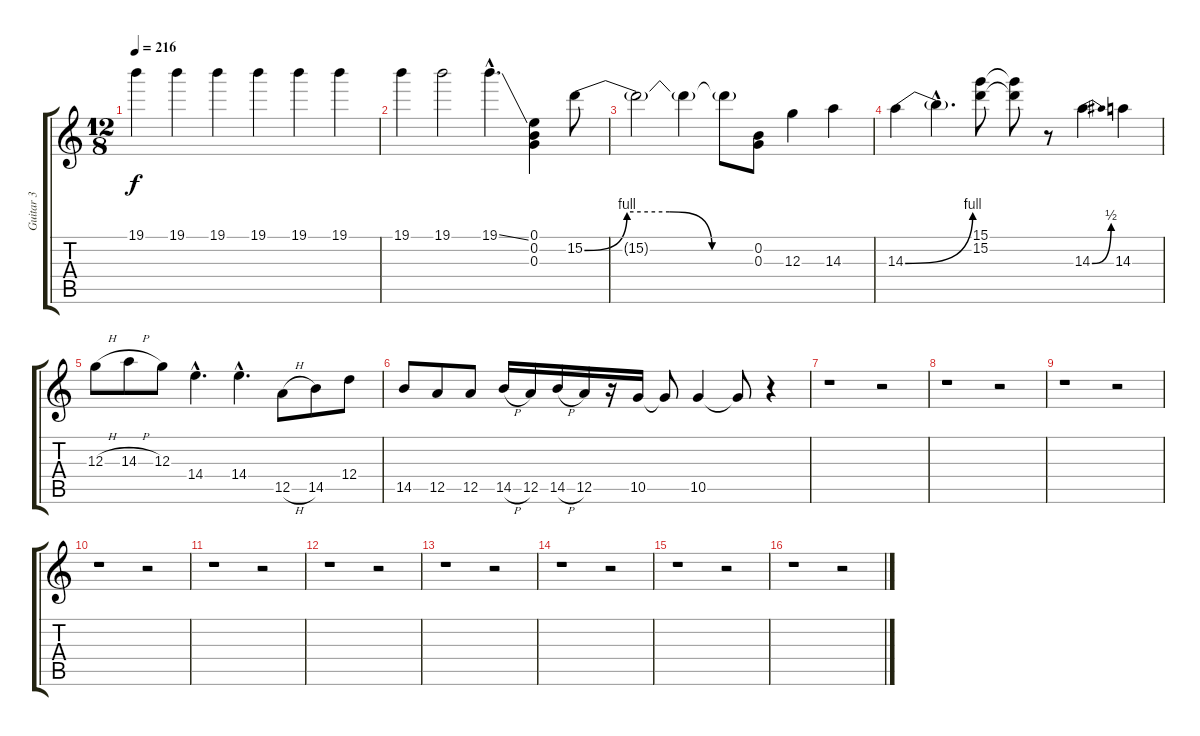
\track ("Guitar 3" "Guitar 3") {instrument overdrivenguitar}
\staff {score tabs}
\tuning (E4 B3 G3 D3 A2 E2) {hide}
\ts (12 8)
\tempo 216
\clef g2
\ks c
19.1.4{dy f} 19.1.4 19.1.4 19.1.4 19.1.4 19.1.4 |
19.1.4 19.1.2 19.1{ss hac}.4{d} (0.1 0.2 0.3).4 15.2{be (custom 0 0 15 4 30 4 45 0 60 0)}.8 |
15.2{t}.2 15.2{t}.4 15.2{t}.8 (0.2 0.3).8 12.3.4 14.3.4 |
14.3{be (bend 0 0 60 4)}.4 14.3{hac t}.4{d} (15.1 15.2).8 (15.1{t} 15.2{t}).8 r.8 14.3{be (bend 0 0 60 2)}.4 14.3.4 |
12.3{h}.8 14.3{h}.8 12.3.8 14.4{hac}.4{d} 14.4{hac}.4{d} 12.5{h}.8 14.5.8 12.4.8 |
14.5.8 12.5.8 12.5.8 14.5{h}.16 12.5.16 14.5{h}.16 12.5.16 r.16 10.5.16 10.5{t}.8 10.5.4 10.5{t}.8 r.4 |
r.1 r.2 |
r.1 r.2 |
r.1 r.2 |
r.1 r.2 |
r.1 r.2 |
r.1 r.2 |
r.1 r.2 |
r.1 r.2 |
r.1 r.2 |
r.1 r.2
